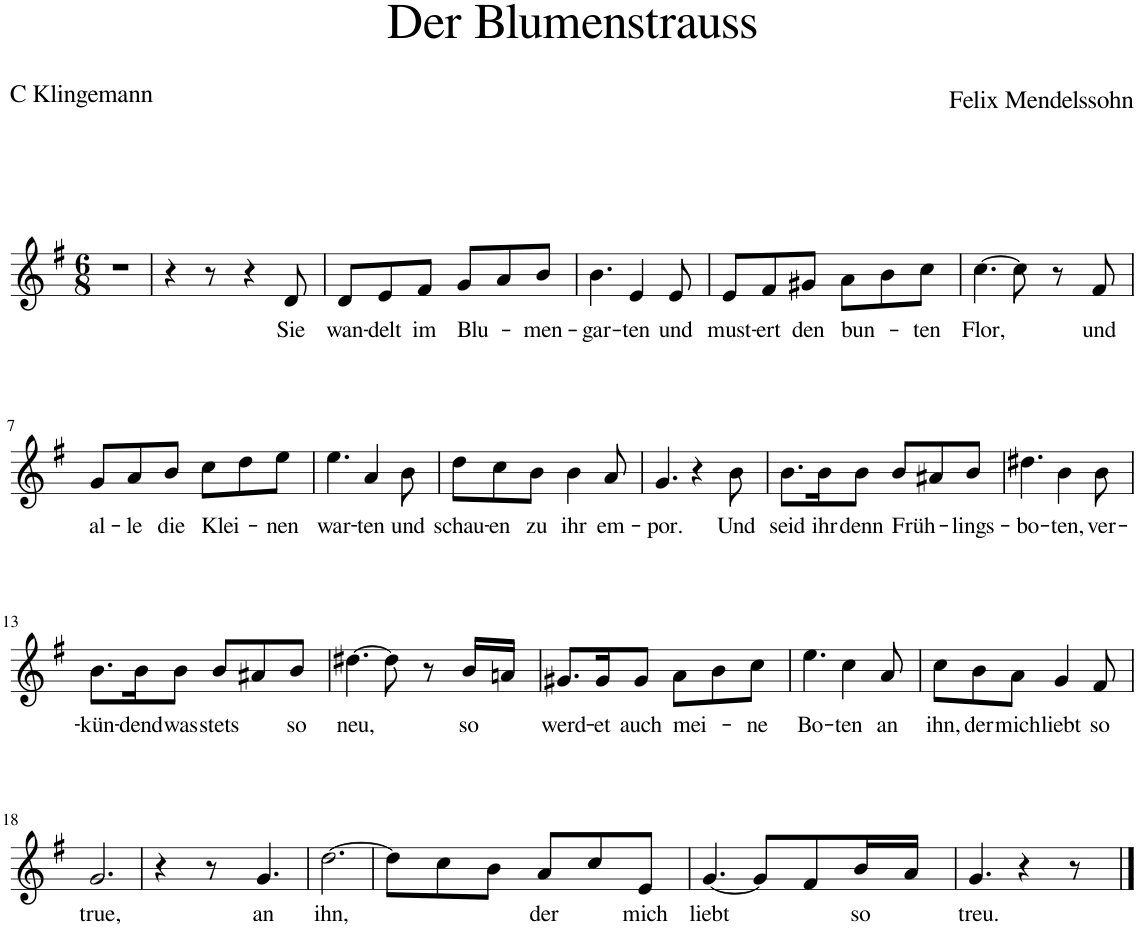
**kern	**text
*part1	*part1
*staff1	*staff1
*I"Piano	*
*I'Pno	*
*clefG2	*
*k[f#]	*
*M6/8	*
=1	=1
2.r	.
=2	=2
4r	.
8r	.
4r	.
!	!LO:LY:b
8d/	Sie
=3	=3
!	!LO:LY:b
8d/L	wan-
!	!LO:LY:b
8e/	-delt
!	!LO:LY:b
8f#/J	im
!	!LO:LY:b
8g/L	Blu-
8a/	.
!	!LO:LY:b
8b/J	-men-
=4	=4
!	!LO:LY:b
4.b\	-gar-
!	!LO:LY:b
4e/	-ten
!	!LO:LY:b
8e/	und
=5	=5
!	!LO:LY:b
8e/L	must-
!	!LO:LY:b
8f#/	-ert
!	!LO:LY:b
8g#X/J	den
!	!LO:LY:b
8a\L	bun-
8b\	.
!	!LO:LY:b
8cc\J	-ten
=6	=6
!	!LO:LY:b
[4.cc\	Flor,
8cc\]	.
8r	.
!	!LO:LY:b
8f#/	und
!!LO:LB:g=z
=7	=7
!	!LO:LY:b
8g/L	al-
!	!LO:LY:b
8a/	-le
!	!LO:LY:b
8b/J	die
!	!LO:LY:b
8cc\L	Klei-
8dd\	.
!	!LO:LY:b
8ee\J	-nen
=8	=8
!	!LO:LY:b
4.ee\	war-
!	!LO:LY:b
4a/	-ten
!	!LO:LY:b
8b\	und
=9	=9
!	!LO:LY:b
8dd\L	schau-
!	!LO:LY:b
8cc\	-en
!	!LO:LY:b
8b\J	zu
!	!LO:LY:b
4b\	ihr
!	!LO:LY:b
8a/	em-
=10	=10
!	!LO:LY:b
4.g/	-por.
4r	.
!	!LO:LY:b
8b\	Und
=11	=11
!	!LO:LY:b
8.b\L	seid
!	!LO:LY:b
16b\K	ihr
!	!LO:LY:b
8b\J	denn
!	!LO:LY:b
8b/L	Früh-
8a#X/	.
!	!LO:LY:b
8b/J	-lings-
=12	=12
!	!LO:LY:b
4.dd#X\	-bo-
!	!LO:LY:b
4b\	-ten,
!	!LO:LY:b
8b\	ver-
!!LO:LB:g=z
=13	=13
!	!LO:LY:b
8.b\L	-kün-
!	!LO:LY:b
16b\K	-dend
!	!LO:LY:b
8b\J	was
!	!LO:LY:b
8b/L	stets
8a#X/	.
!	!LO:LY:b
8b/J	so
=14	=14
!	!LO:LY:b
[4.dd#X\	neu,
8dd#\]	.
8r	.
!	!LO:LY:b
16b/LL	so
16an/JJ	.
=15	=15
!	!LO:LY:b
8.g#X/L	werd-
!	!LO:LY:b
16g#/K	-et
!	!LO:LY:b
8g#/J	auch
!	!LO:LY:b
8a\L	mei-
8b\	.
!	!LO:LY:b
8cc\J	-ne
=16	=16
!	!LO:LY:b
4.ee\	Bo-
!	!LO:LY:b
4cc\	-ten
!	!LO:LY:b
8a/	an
=17	=17
!	!LO:LY:b
8cc\L	ihn,
!	!LO:LY:b
8b\	der
!	!LO:LY:b
8a\J	mich
!	!LO:LY:b
4g/	liebt
!	!LO:LY:b
8f#/	so
!!LO:LB:g=z
=18	=18
!	!LO:LY:b
2.g/	true,
=19	=19
4r	.
8r	.
!	!LO:LY:b
4.g/	an
=20	=20
!	!LO:LY:b
[2.dd\	ihn,
=21	=21
8dd\L]	.
8cc\	.
8b\J	.
!	!LO:LY:b
8a/L	der
8cc/	.
!	!LO:LY:b
8e/J	mich
=22	=22
!	!LO:LY:b
[4.g/	liebt
8g/L]	.
8f#/	.
!	!LO:LY:b
16b/L	so
16a/JJ	.
=23	=23
!	!LO:LY:b
4.g/	treu.
4r	.
8r	.
==	==
*-	*-
